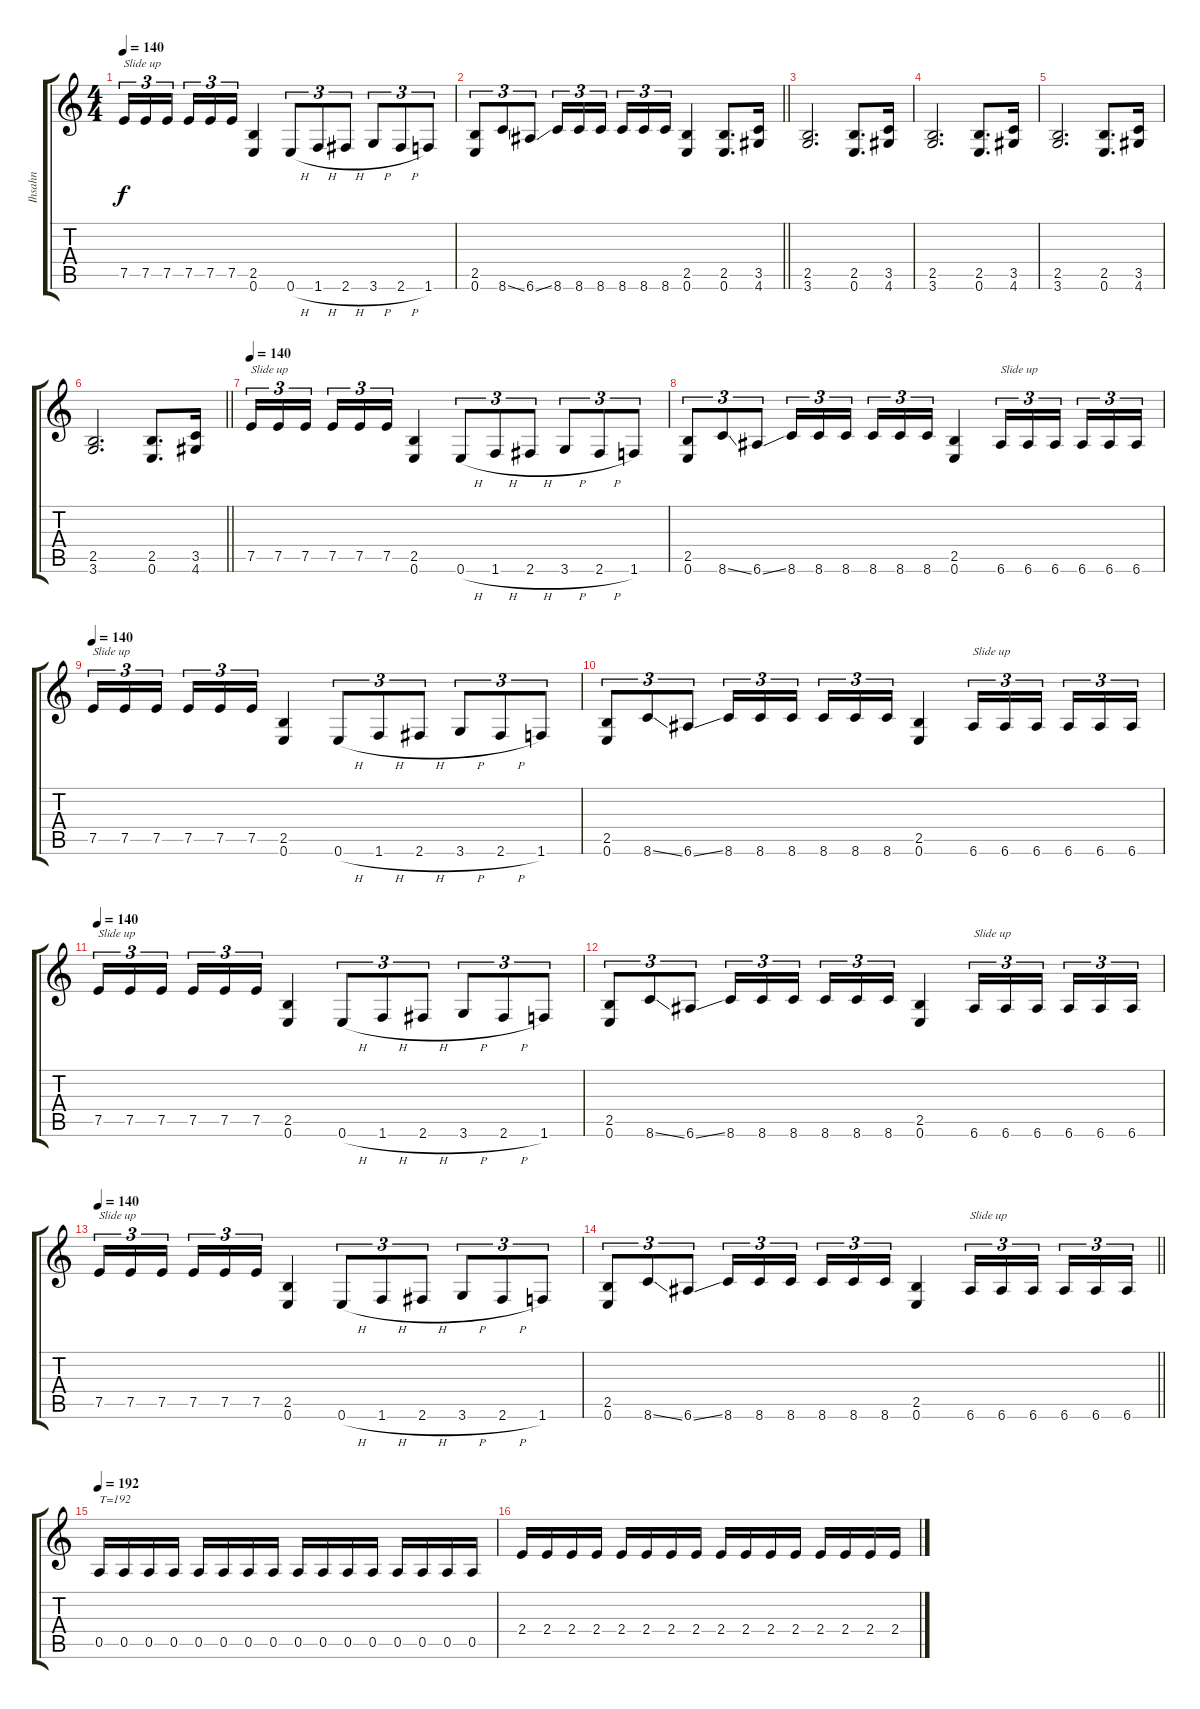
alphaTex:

\track ("Ihsahn" "Ihsahn") {instrument distortionguitar}
\staff {score tabs}
\tuning (E4 B3 G3 D3 A2 E2) {hide}
\ts (4 4)
\tempo 140
\clef g2
\ks c
7.5.16{tu (3 2) txt "Slide up" dy f} 7.5.16{tu (3 2)} 7.5.16{tu (3 2) beam splitsecondary} 7.5.16{tu (3 2)} 7.5.16{tu (3 2)} 7.5.16{tu (3 2)} (2.5 0.6).4 0.6{h}.8{tu (3 2)} 1.6{h}.8{tu (3 2)} 2.6{h}.8{tu (3 2)} 3.6{h}.8{tu (3 2)} 2.6{h}.8{tu (3 2)} 1.6.8{tu (3 2)} |
\barLineRight lightlight
(2.5 0.6).8{tu (3 2)} 8.6{ss}.8{tu (3 2)} 6.6{ss}.8{tu (3 2)} 8.6.16{tu (3 2)} 8.6.16{tu (3 2)} 8.6.16{tu (3 2) beam splitsecondary} 8.6.16{tu (3 2)} 8.6.16{tu (3 2)} 8.6.16{tu (3 2)} (2.5 0.6).4 (2.5 0.6).8{d} (3.5 4.6).16 |
\section ("" "")
(2.5 3.6).2{d} (2.5 0.6).8{d} (3.5 4.6).16 |
(2.5 3.6).2{d} (2.5 0.6).8{d} (3.5 4.6).16 |
(2.5 3.6).2{d} (2.5 0.6).8{d} (3.5 4.6).16 |
\barLineRight lightlight
(2.5 3.6).2{d} (2.5 0.6).8{d} (3.5 4.6).16 |
\section ("" "")
\tempo 140
7.5.16{tu (3 2) txt "Slide up"} 7.5.16{tu (3 2)} 7.5.16{tu (3 2) beam splitsecondary} 7.5.16{tu (3 2)} 7.5.16{tu (3 2)} 7.5.16{tu (3 2)} (2.5 0.6).4 0.6{h}.8{tu (3 2)} 1.6{h}.8{tu (3 2)} 2.6{h}.8{tu (3 2)} 3.6{h}.8{tu (3 2)} 2.6{h}.8{tu (3 2)} 1.6.8{tu (3 2)} |
(2.5 0.6).8{tu (3 2)} 8.6{ss}.8{tu (3 2)} 6.6{ss}.8{tu (3 2)} 8.6.16{tu (3 2)} 8.6.16{tu (3 2)} 8.6.16{tu (3 2) beam splitsecondary} 8.6.16{tu (3 2)} 8.6.16{tu (3 2)} 8.6.16{tu (3 2)} (2.5 0.6).4 6.6.16{tu (3 2) txt "Slide up"} 6.6.16{tu (3 2)} 6.6.16{tu (3 2) beam splitsecondary} 6.6.16{tu (3 2)} 6.6.16{tu (3 2)} 6.6.16{tu (3 2)} |
\tempo 140
7.5.16{tu (3 2) txt "Slide up"} 7.5.16{tu (3 2)} 7.5.16{tu (3 2) beam splitsecondary} 7.5.16{tu (3 2)} 7.5.16{tu (3 2)} 7.5.16{tu (3 2)} (2.5 0.6).4 0.6{h}.8{tu (3 2)} 1.6{h}.8{tu (3 2)} 2.6{h}.8{tu (3 2)} 3.6{h}.8{tu (3 2)} 2.6{h}.8{tu (3 2)} 1.6.8{tu (3 2)} |
(2.5 0.6).8{tu (3 2)} 8.6{ss}.8{tu (3 2)} 6.6{ss}.8{tu (3 2)} 8.6.16{tu (3 2)} 8.6.16{tu (3 2)} 8.6.16{tu (3 2) beam splitsecondary} 8.6.16{tu (3 2)} 8.6.16{tu (3 2)} 8.6.16{tu (3 2)} (2.5 0.6).4 6.6.16{tu (3 2) txt "Slide up"} 6.6.16{tu (3 2)} 6.6.16{tu (3 2) beam splitsecondary} 6.6.16{tu (3 2)} 6.6.16{tu (3 2)} 6.6.16{tu (3 2)} |
\tempo 140
7.5.16{tu (3 2) txt "Slide up"} 7.5.16{tu (3 2)} 7.5.16{tu (3 2) beam splitsecondary} 7.5.16{tu (3 2)} 7.5.16{tu (3 2)} 7.5.16{tu (3 2)} (2.5 0.6).4 0.6{h}.8{tu (3 2)} 1.6{h}.8{tu (3 2)} 2.6{h}.8{tu (3 2)} 3.6{h}.8{tu (3 2)} 2.6{h}.8{tu (3 2)} 1.6.8{tu (3 2)} |
(2.5 0.6).8{tu (3 2)} 8.6{ss}.8{tu (3 2)} 6.6{ss}.8{tu (3 2)} 8.6.16{tu (3 2)} 8.6.16{tu (3 2)} 8.6.16{tu (3 2) beam splitsecondary} 8.6.16{tu (3 2)} 8.6.16{tu (3 2)} 8.6.16{tu (3 2)} (2.5 0.6).4 6.6.16{tu (3 2) txt "Slide up"} 6.6.16{tu (3 2)} 6.6.16{tu (3 2) beam splitsecondary} 6.6.16{tu (3 2)} 6.6.16{tu (3 2)} 6.6.16{tu (3 2)} |
\tempo 140
7.5.16{tu (3 2) txt "Slide up"} 7.5.16{tu (3 2)} 7.5.16{tu (3 2) beam splitsecondary} 7.5.16{tu (3 2)} 7.5.16{tu (3 2)} 7.5.16{tu (3 2)} (2.5 0.6).4 0.6{h}.8{tu (3 2)} 1.6{h}.8{tu (3 2)} 2.6{h}.8{tu (3 2)} 3.6{h}.8{tu (3 2)} 2.6{h}.8{tu (3 2)} 1.6.8{tu (3 2)} |
\barLineRight lightlight
(2.5 0.6).8{tu (3 2)} 8.6{ss}.8{tu (3 2)} 6.6{ss}.8{tu (3 2)} 8.6.16{tu (3 2)} 8.6.16{tu (3 2)} 8.6.16{tu (3 2) beam splitsecondary} 8.6.16{tu (3 2)} 8.6.16{tu (3 2)} 8.6.16{tu (3 2)} (2.5 0.6).4 6.6.16{tu (3 2) txt "Slide up"} 6.6.16{tu (3 2)} 6.6.16{tu (3 2) beam splitsecondary} 6.6.16{tu (3 2)} 6.6.16{tu (3 2)} 6.6.16{tu (3 2)} |
\section ("" "")
\tempo 192
0.5.16{txt "T=192"} 0.5.16 0.5.16 0.5.16 0.5.16 0.5.16 0.5.16 0.5.16 0.5.16 0.5.16 0.5.16 0.5.16 0.5.16 0.5.16 0.5.16 0.5.16 |
2.4.16 2.4.16 2.4.16 2.4.16 2.4.16 2.4.16 2.4.16 2.4.16 2.4.16 2.4.16 2.4.16 2.4.16 2.4.16 2.4.16 2.4.16 2.4.16
